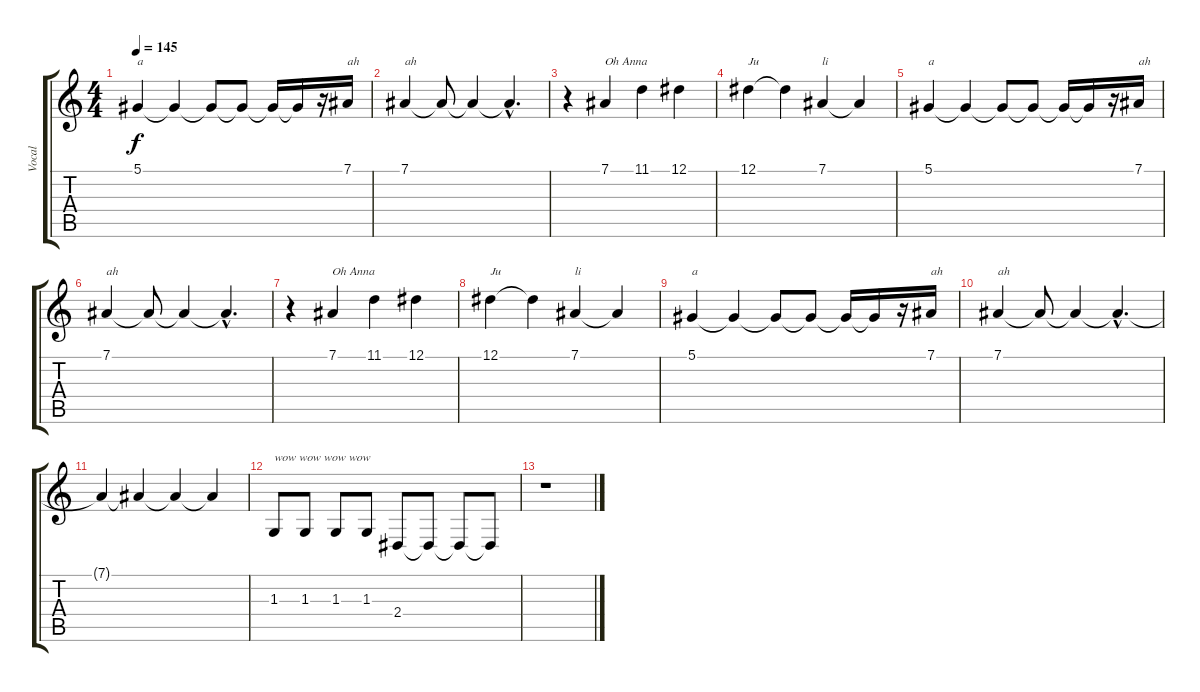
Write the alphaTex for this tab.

\track ("Vocal" "Vocal") {instrument lead2sawtooth}
\staff {score tabs}
\tuning (Eb4 Bb3 Gb3 Db3 Ab2 Eb2) {hide}
\ts (4 4)
\tempo 145
\clef g2
\ks c
5.1.4{txt "a" dy f} 5.1{t}.4 5.1{t}.8 5.1{t}.8 5.1{t}.16 5.1{t}.16 r.16 7.1.16{txt "ah"} |
7.1.4{txt "ah"} 7.1{t}.8 7.1{t}.4 7.1{hac t}.4{d} |
r.4 7.1.4{txt "Oh Anna"} 11.1.4 12.1.4 |
12.1.4{txt "Ju"} 12.1{t}.4 7.1.4{txt "li"} 7.1{t}.4 |
5.1.4{txt "a"} 5.1{t}.4 5.1{t}.8 5.1{t}.8 5.1{t}.16 5.1{t}.16 r.16 7.1.16{txt "ah"} |
7.1.4{txt "ah"} 7.1{t}.8 7.1{t}.4 7.1{hac t}.4{d} |
r.4 7.1.4{txt "Oh Anna"} 11.1.4 12.1.4 |
12.1.4{txt "Ju"} 12.1{t}.4 7.1.4{txt "li"} 7.1{t}.4 |
5.1.4{txt "a"} 5.1{t}.4 5.1{t}.8 5.1{t}.8 5.1{t}.16 5.1{t}.16 r.16 7.1.16{txt "ah"} |
7.1.4{txt "ah"} 7.1{t}.8 7.1{t}.4 7.1{hac t}.4{d} |
7.1{t}.4 7.1{t}.4 7.1{t}.4 7.1{t}.4 |
1.3.8{txt "wow wow wow wow"} 1.3.8 1.3.8 1.3.8 2.4.8 2.4{t}.8 2.4{t}.8 2.4{t}.8 |
r.1
